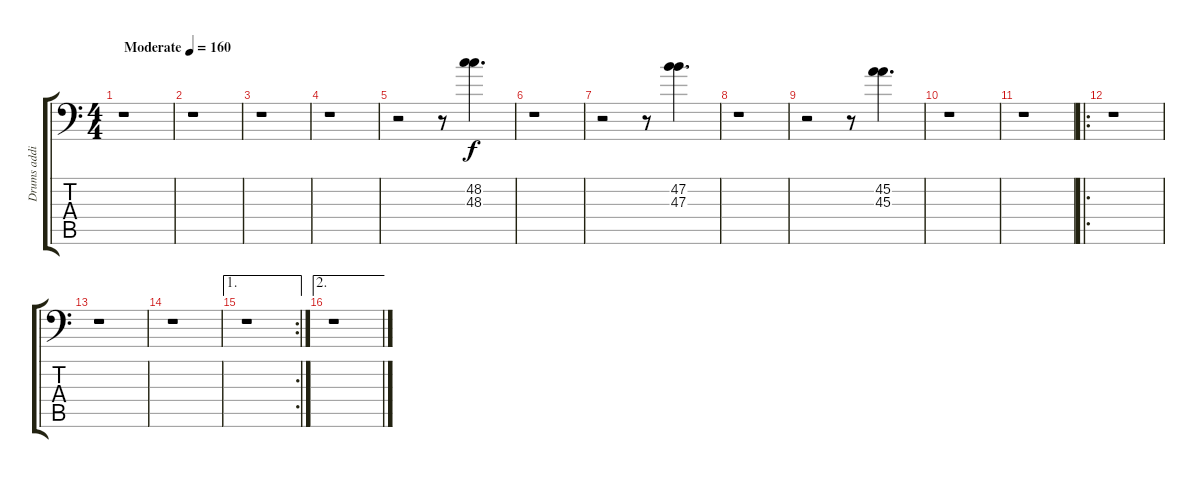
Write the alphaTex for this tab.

\track ("Drums addition" "Drums addi") {instrument acousticgrandpiano}
\staff {score tabs}
\tuning (C-1 C-1 C-1 C-1 C-1 C-1) {hide}
\ts (4 4)
\tempo (160 "Moderate")
\clef f4
\ks c
r.1{dy f instrument acousticgrandpiano} |
r.1 |
r.1 |
r.1 |
r.2 r.8 (48.2 48.3).4{d} |
r.1 |
r.2 r.8 (47.2 47.3).4{d} |
r.1 |
r.2 r.8 (45.2 45.3).4{d} |
r.1 |
r.1 |
\ro
r.1 |
r.1 |
r.1 |
\ae 1
\rc 2
r.1 |
\ae 2
r.1
